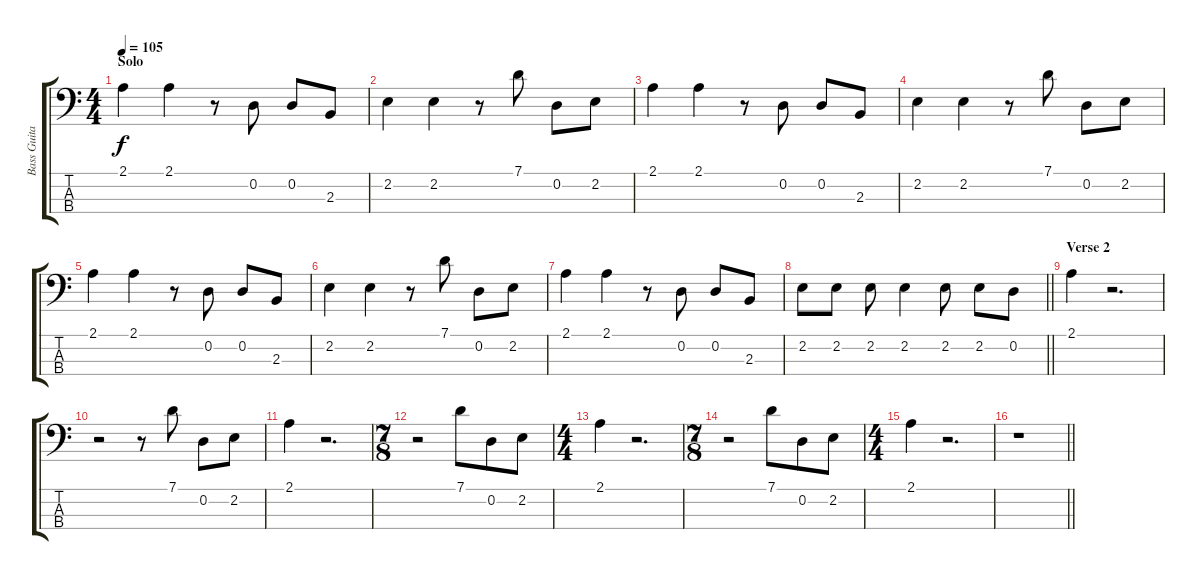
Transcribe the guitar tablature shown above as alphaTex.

\track ("Bass Guitar" "Bass Guita") {instrument electricbassfinger}
\staff {score tabs}
\tuning (G2 D2 A1 E1) {hide}
\ts (4 4)
\section ("" "Solo")
\tempo 105
\clef f4
\ks c
2.1.4{dy f} 2.1.4 r.8 0.2.8 0.2.8 2.3.8 |
2.2.4 2.2.4 r.8 7.1.8 0.2.8 2.2.8 |
2.1.4 2.1.4 r.8 0.2.8 0.2.8 2.3.8 |
2.2.4 2.2.4 r.8 7.1.8 0.2.8 2.2.8 |
2.1.4 2.1.4 r.8 0.2.8 0.2.8 2.3.8 |
2.2.4 2.2.4 r.8 7.1.8 0.2.8 2.2.8 |
2.1.4 2.1.4 r.8 0.2.8 0.2.8 2.3.8 |
\barLineRight lightlight
2.2.8 2.2.8 2.2.8 2.2.4 2.2.8 2.2.8 0.2.8 |
\section ("" "Verse 2")
2.1.4 r.2{d} |
r.2 r.8 7.1.8 0.2.8 2.2.8 |
2.1.4 r.2{d} |
\ts (7 8)
r.2 7.1.8 0.2.8 2.2.8 |
\ts (4 4)
2.1.4 r.2{d} |
\ts (7 8)
r.2 7.1.8 0.2.8 2.2.8 |
\ts (4 4)
2.1.4 r.2{d} |
\barLineRight lightlight
r.1
